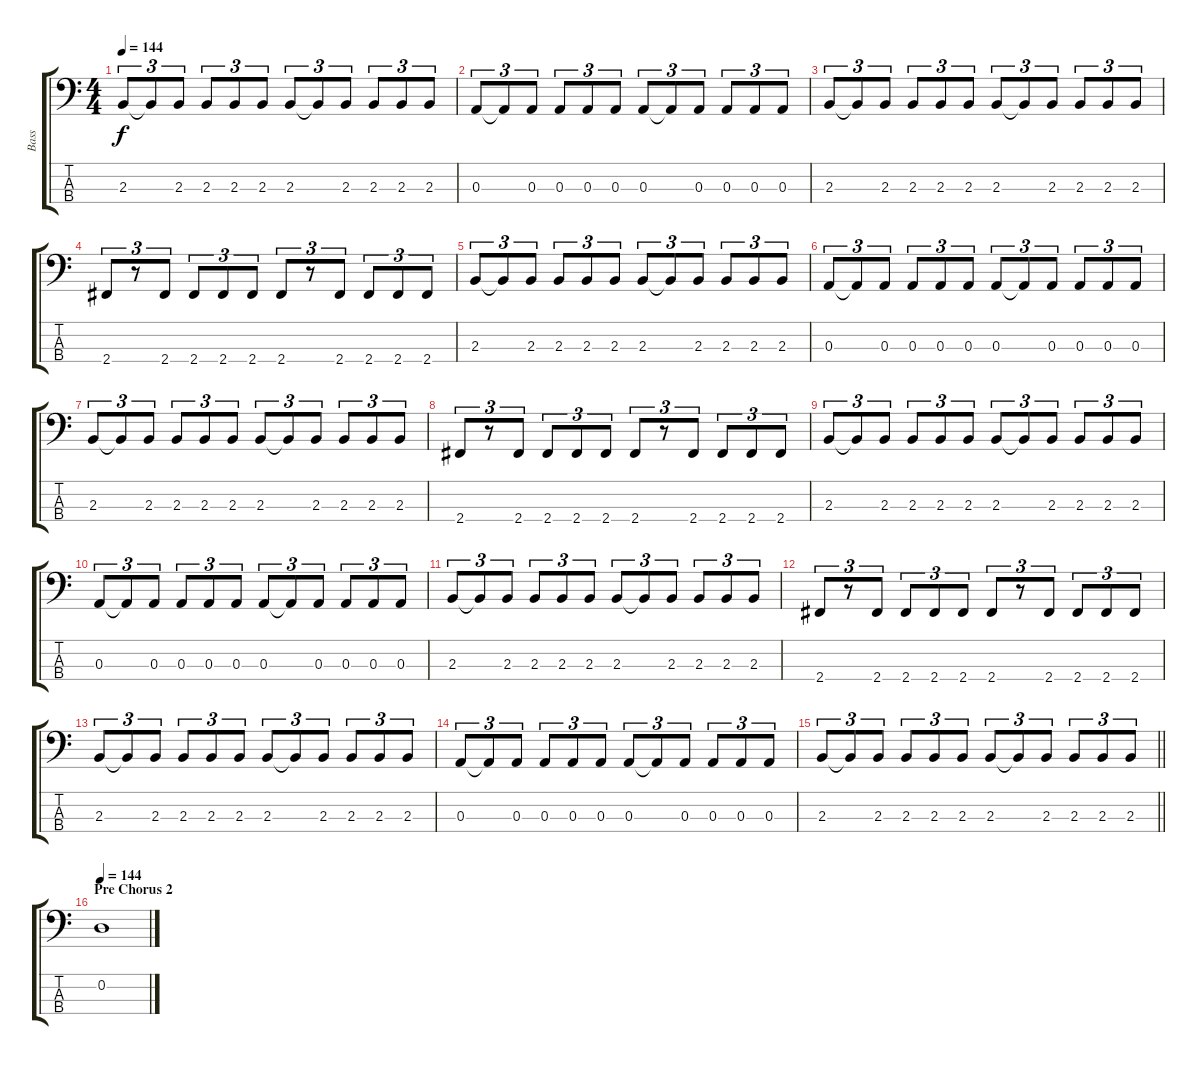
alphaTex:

\track ("Bass" "Bass") {instrument electricbassfinger}
\staff {score tabs}
\tuning (G2 D2 A1 E1) {hide}
\ts (4 4)
\tempo 144
\clef f4
\ks c
2.3.8{tu (3 2) dy f} 2.3{t}.8{tu (3 2)} 2.3.8{tu (3 2)} 2.3.8{tu (3 2)} 2.3.8{tu (3 2)} 2.3.8{tu (3 2)} 2.3.8{tu (3 2)} 2.3{t}.8{tu (3 2)} 2.3.8{tu (3 2)} 2.3.8{tu (3 2)} 2.3.8{tu (3 2)} 2.3.8{tu (3 2)} |
0.3.8{tu (3 2)} 0.3{t}.8{tu (3 2)} 0.3.8{tu (3 2)} 0.3.8{tu (3 2)} 0.3.8{tu (3 2)} 0.3.8{tu (3 2)} 0.3.8{tu (3 2)} 0.3{t}.8{tu (3 2)} 0.3.8{tu (3 2)} 0.3.8{tu (3 2)} 0.3.8{tu (3 2)} 0.3.8{tu (3 2)} |
2.3.8{tu (3 2)} 2.3{t}.8{tu (3 2)} 2.3.8{tu (3 2)} 2.3.8{tu (3 2)} 2.3.8{tu (3 2)} 2.3.8{tu (3 2)} 2.3.8{tu (3 2)} 2.3{t}.8{tu (3 2)} 2.3.8{tu (3 2)} 2.3.8{tu (3 2)} 2.3.8{tu (3 2)} 2.3.8{tu (3 2)} |
2.4.8{tu (3 2)} r.8{tu (3 2)} 2.4.8{tu (3 2)} 2.4.8{tu (3 2)} 2.4.8{tu (3 2)} 2.4.8{tu (3 2)} 2.4.8{tu (3 2)} r.8{tu (3 2)} 2.4.8{tu (3 2)} 2.4.8{tu (3 2)} 2.4.8{tu (3 2)} 2.4.8{tu (3 2)} |
2.3.8{tu (3 2)} 2.3{t}.8{tu (3 2)} 2.3.8{tu (3 2)} 2.3.8{tu (3 2)} 2.3.8{tu (3 2)} 2.3.8{tu (3 2)} 2.3.8{tu (3 2)} 2.3{t}.8{tu (3 2)} 2.3.8{tu (3 2)} 2.3.8{tu (3 2)} 2.3.8{tu (3 2)} 2.3.8{tu (3 2)} |
0.3.8{tu (3 2)} 0.3{t}.8{tu (3 2)} 0.3.8{tu (3 2)} 0.3.8{tu (3 2)} 0.3.8{tu (3 2)} 0.3.8{tu (3 2)} 0.3.8{tu (3 2)} 0.3{t}.8{tu (3 2)} 0.3.8{tu (3 2)} 0.3.8{tu (3 2)} 0.3.8{tu (3 2)} 0.3.8{tu (3 2)} |
2.3.8{tu (3 2)} 2.3{t}.8{tu (3 2)} 2.3.8{tu (3 2)} 2.3.8{tu (3 2)} 2.3.8{tu (3 2)} 2.3.8{tu (3 2)} 2.3.8{tu (3 2)} 2.3{t}.8{tu (3 2)} 2.3.8{tu (3 2)} 2.3.8{tu (3 2)} 2.3.8{tu (3 2)} 2.3.8{tu (3 2)} |
2.4.8{tu (3 2)} r.8{tu (3 2)} 2.4.8{tu (3 2)} 2.4.8{tu (3 2)} 2.4.8{tu (3 2)} 2.4.8{tu (3 2)} 2.4.8{tu (3 2)} r.8{tu (3 2)} 2.4.8{tu (3 2)} 2.4.8{tu (3 2)} 2.4.8{tu (3 2)} 2.4.8{tu (3 2)} |
2.3.8{tu (3 2)} 2.3{t}.8{tu (3 2)} 2.3.8{tu (3 2)} 2.3.8{tu (3 2)} 2.3.8{tu (3 2)} 2.3.8{tu (3 2)} 2.3.8{tu (3 2)} 2.3{t}.8{tu (3 2)} 2.3.8{tu (3 2)} 2.3.8{tu (3 2)} 2.3.8{tu (3 2)} 2.3.8{tu (3 2)} |
0.3.8{tu (3 2)} 0.3{t}.8{tu (3 2)} 0.3.8{tu (3 2)} 0.3.8{tu (3 2)} 0.3.8{tu (3 2)} 0.3.8{tu (3 2)} 0.3.8{tu (3 2)} 0.3{t}.8{tu (3 2)} 0.3.8{tu (3 2)} 0.3.8{tu (3 2)} 0.3.8{tu (3 2)} 0.3.8{tu (3 2)} |
2.3.8{tu (3 2)} 2.3{t}.8{tu (3 2)} 2.3.8{tu (3 2)} 2.3.8{tu (3 2)} 2.3.8{tu (3 2)} 2.3.8{tu (3 2)} 2.3.8{tu (3 2)} 2.3{t}.8{tu (3 2)} 2.3.8{tu (3 2)} 2.3.8{tu (3 2)} 2.3.8{tu (3 2)} 2.3.8{tu (3 2)} |
2.4.8{tu (3 2)} r.8{tu (3 2)} 2.4.8{tu (3 2)} 2.4.8{tu (3 2)} 2.4.8{tu (3 2)} 2.4.8{tu (3 2)} 2.4.8{tu (3 2)} r.8{tu (3 2)} 2.4.8{tu (3 2)} 2.4.8{tu (3 2)} 2.4.8{tu (3 2)} 2.4.8{tu (3 2)} |
2.3.8{tu (3 2)} 2.3{t}.8{tu (3 2)} 2.3.8{tu (3 2)} 2.3.8{tu (3 2)} 2.3.8{tu (3 2)} 2.3.8{tu (3 2)} 2.3.8{tu (3 2)} 2.3{t}.8{tu (3 2)} 2.3.8{tu (3 2)} 2.3.8{tu (3 2)} 2.3.8{tu (3 2)} 2.3.8{tu (3 2)} |
0.3.8{tu (3 2)} 0.3{t}.8{tu (3 2)} 0.3.8{tu (3 2)} 0.3.8{tu (3 2)} 0.3.8{tu (3 2)} 0.3.8{tu (3 2)} 0.3.8{tu (3 2)} 0.3{t}.8{tu (3 2)} 0.3.8{tu (3 2)} 0.3.8{tu (3 2)} 0.3.8{tu (3 2)} 0.3.8{tu (3 2)} |
\barLineRight lightlight
2.3.8{tu (3 2)} 2.3{t}.8{tu (3 2)} 2.3.8{tu (3 2)} 2.3.8{tu (3 2)} 2.3.8{tu (3 2)} 2.3.8{tu (3 2)} 2.3.8{tu (3 2)} 2.3{t}.8{tu (3 2)} 2.3.8{tu (3 2)} 2.3.8{tu (3 2)} 2.3.8{tu (3 2)} 2.3.8{tu (3 2)} |
\section ("" "Pre Chorus 2")
\tempo 144
0.2.1
